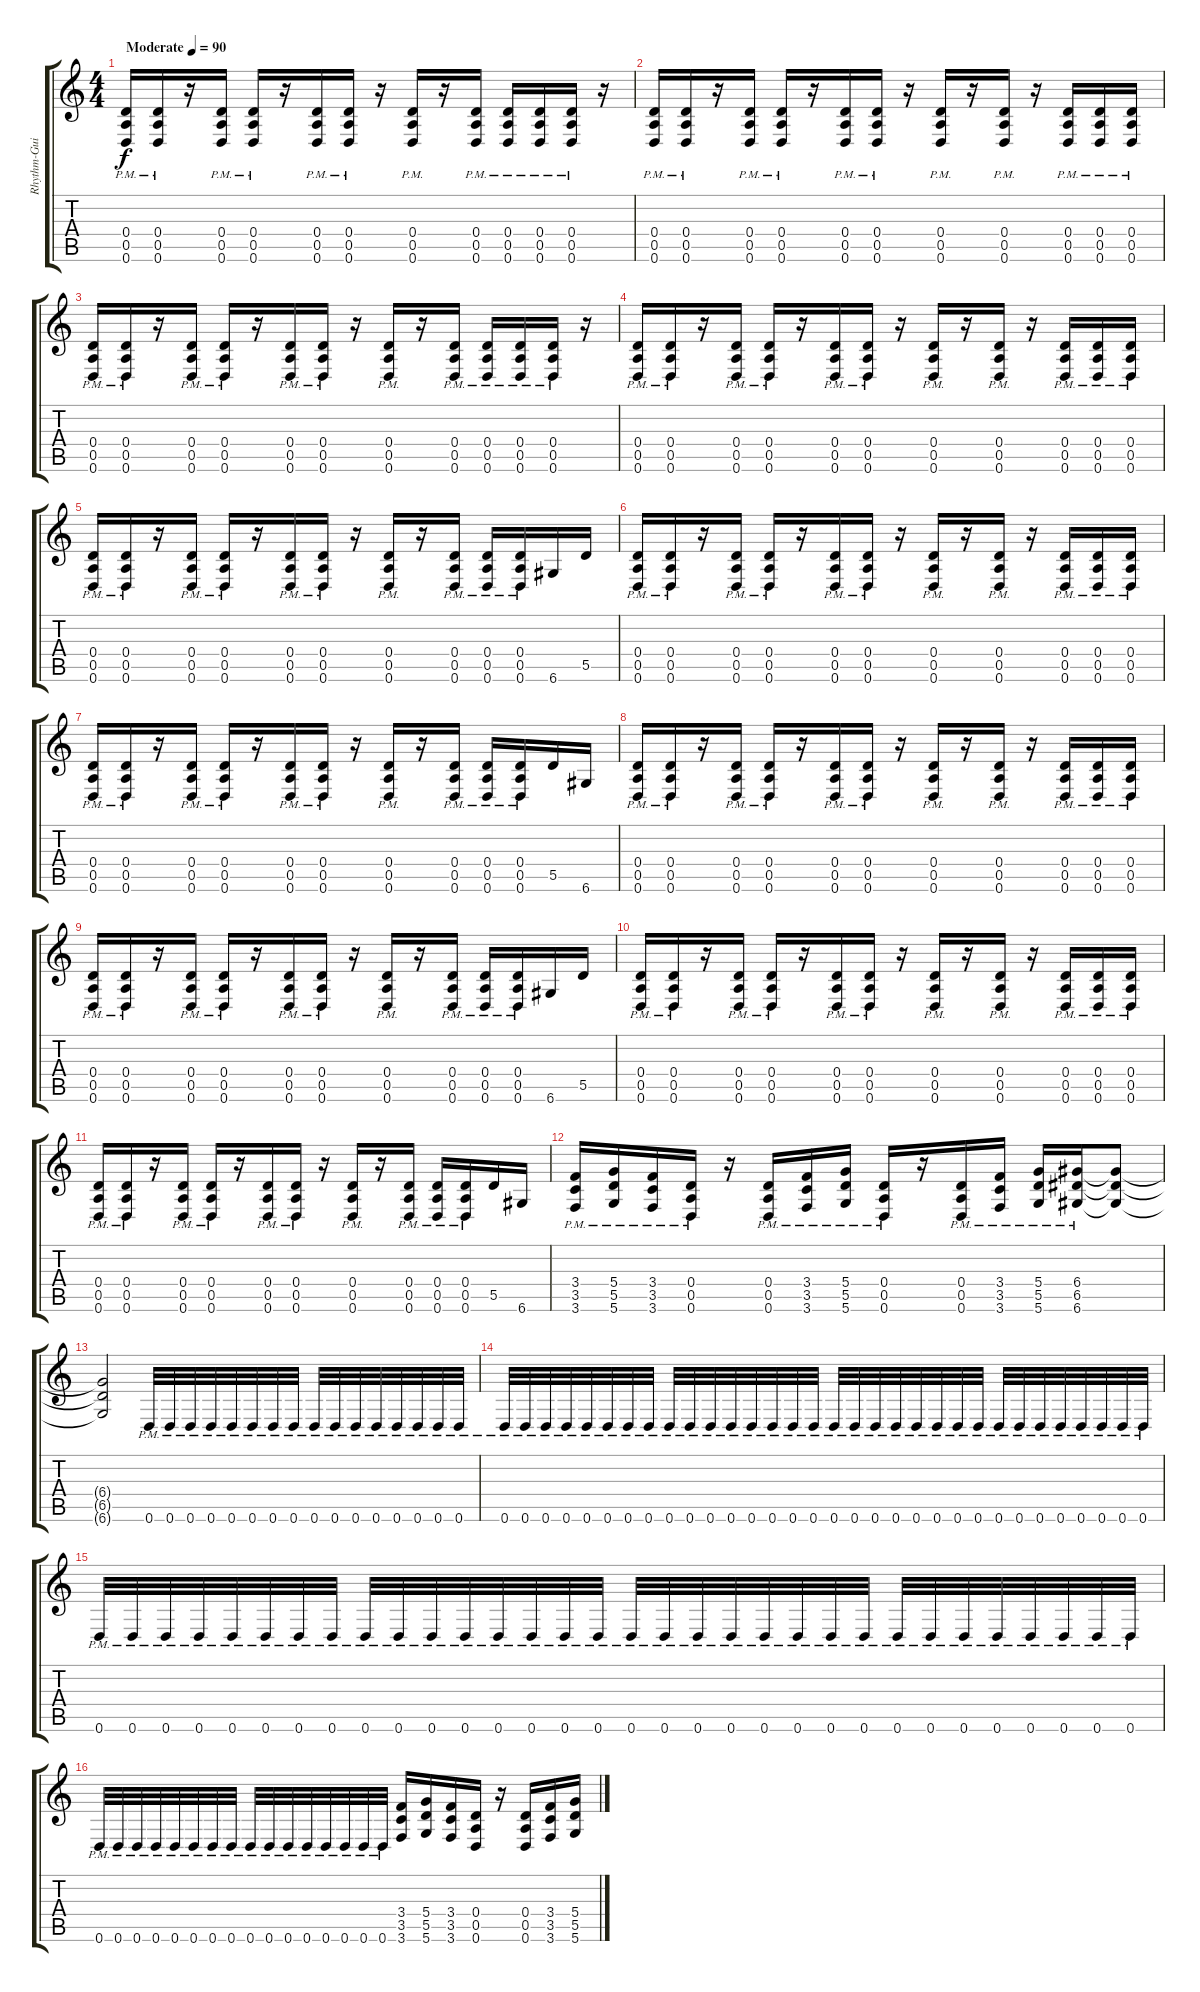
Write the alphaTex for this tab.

\track ("Rhythm-Guitar" "Rhythm-Gui") {instrument overdrivenguitar}
\staff {score tabs}
\tuning (E4 B3 G3 D3 A2 D2) {hide}
\ts (4 4)
\tempo (90 "Moderate")
\clef g2
\ks c
(0.4{pm} 0.5{pm} 0.6{pm}).16{dy f instrument overdrivenguitar} (0.4{pm} 0.5{pm} 0.6{pm}).16 r.16 (0.4{pm} 0.5{pm} 0.6{pm}).16 (0.4{pm} 0.5{pm} 0.6{pm}).16 r.16 (0.4{pm} 0.5{pm} 0.6{pm}).16 (0.4{pm} 0.5{pm} 0.6{pm}).16 r.16 (0.4{pm} 0.5{pm} 0.6{pm}).16 r.16 (0.4{pm} 0.5{pm} 0.6{pm}).16 (0.4{pm} 0.5{pm} 0.6{pm}).16 (0.4{pm} 0.5{pm} 0.6{pm}).16 (0.4{pm} 0.5{pm} 0.6{pm}).16 r.16 |
(0.4{pm} 0.5{pm} 0.6{pm}).16 (0.4{pm} 0.5{pm} 0.6{pm}).16 r.16 (0.4{pm} 0.5{pm} 0.6{pm}).16 (0.4{pm} 0.5{pm} 0.6{pm}).16 r.16 (0.4{pm} 0.5{pm} 0.6{pm}).16 (0.4{pm} 0.5{pm} 0.6{pm}).16 r.16 (0.4{pm} 0.5{pm} 0.6{pm}).16 r.16 (0.4{pm} 0.5{pm} 0.6{pm}).16 r.16 (0.4{pm} 0.5{pm} 0.6{pm}).16 (0.4{pm} 0.5{pm} 0.6{pm}).16 (0.4{pm} 0.5 0.6).16 |
(0.4{pm} 0.5{pm} 0.6{pm}).16 (0.4{pm} 0.5{pm} 0.6{pm}).16 r.16 (0.4{pm} 0.5{pm} 0.6{pm}).16 (0.4{pm} 0.5{pm} 0.6{pm}).16 r.16 (0.4{pm} 0.5{pm} 0.6{pm}).16 (0.4{pm} 0.5{pm} 0.6{pm}).16 r.16 (0.4{pm} 0.5{pm} 0.6{pm}).16 r.16 (0.4{pm} 0.5{pm} 0.6{pm}).16 (0.4{pm} 0.5{pm} 0.6{pm}).16 (0.4{pm} 0.5{pm} 0.6{pm}).16 (0.4{pm} 0.5{pm} 0.6{pm}).16 r.16 |
(0.4{pm} 0.5{pm} 0.6{pm}).16 (0.4{pm} 0.5{pm} 0.6{pm}).16 r.16 (0.4{pm} 0.5{pm} 0.6{pm}).16 (0.4{pm} 0.5{pm} 0.6{pm}).16 r.16 (0.4{pm} 0.5{pm} 0.6{pm}).16 (0.4{pm} 0.5{pm} 0.6{pm}).16 r.16 (0.4{pm} 0.5{pm} 0.6{pm}).16 r.16 (0.4{pm} 0.5{pm} 0.6{pm}).16 r.16 (0.4{pm} 0.5{pm} 0.6{pm}).16 (0.4{pm} 0.5{pm} 0.6{pm}).16 (0.4{pm} 0.5 0.6).16 |
(0.4{pm} 0.5{pm} 0.6{pm}).16 (0.4{pm} 0.5{pm} 0.6{pm}).16 r.16 (0.4{pm} 0.5{pm} 0.6{pm}).16 (0.4{pm} 0.5{pm} 0.6{pm}).16 r.16 (0.4{pm} 0.5{pm} 0.6{pm}).16 (0.4{pm} 0.5{pm} 0.6{pm}).16 r.16 (0.4{pm} 0.5{pm} 0.6{pm}).16 r.16 (0.4{pm} 0.5{pm} 0.6{pm}).16 (0.4{pm} 0.5{pm} 0.6{pm}).16 (0.4{pm} 0.5{pm} 0.6{pm}).16 6.6.16 5.5.16 |
(0.4{pm} 0.5{pm} 0.6{pm}).16 (0.4{pm} 0.5{pm} 0.6{pm}).16 r.16 (0.4{pm} 0.5{pm} 0.6{pm}).16 (0.4{pm} 0.5{pm} 0.6{pm}).16 r.16 (0.4{pm} 0.5{pm} 0.6{pm}).16 (0.4{pm} 0.5{pm} 0.6{pm}).16 r.16 (0.4{pm} 0.5{pm} 0.6{pm}).16 r.16 (0.4{pm} 0.5{pm} 0.6{pm}).16 r.16 (0.4{pm} 0.5{pm} 0.6{pm}).16 (0.4{pm} 0.5{pm} 0.6{pm}).16 (0.4{pm} 0.5 0.6).16 |
(0.4{pm} 0.5{pm} 0.6{pm}).16 (0.4{pm} 0.5{pm} 0.6{pm}).16 r.16 (0.4{pm} 0.5{pm} 0.6{pm}).16 (0.4{pm} 0.5{pm} 0.6{pm}).16 r.16 (0.4{pm} 0.5{pm} 0.6{pm}).16 (0.4{pm} 0.5{pm} 0.6{pm}).16 r.16 (0.4{pm} 0.5{pm} 0.6{pm}).16 r.16 (0.4{pm} 0.5{pm} 0.6{pm}).16 (0.4{pm} 0.5{pm} 0.6{pm}).16 (0.4{pm} 0.5{pm} 0.6{pm}).16 5.5.16 6.6.16 |
(0.4{pm} 0.5{pm} 0.6{pm}).16 (0.4{pm} 0.5{pm} 0.6{pm}).16 r.16 (0.4{pm} 0.5{pm} 0.6{pm}).16 (0.4{pm} 0.5{pm} 0.6{pm}).16 r.16 (0.4{pm} 0.5{pm} 0.6{pm}).16 (0.4{pm} 0.5{pm} 0.6{pm}).16 r.16 (0.4{pm} 0.5{pm} 0.6{pm}).16 r.16 (0.4{pm} 0.5{pm} 0.6{pm}).16 r.16 (0.4{pm} 0.5{pm} 0.6{pm}).16 (0.4{pm} 0.5{pm} 0.6{pm}).16 (0.4{pm} 0.5 0.6).16 |
(0.4{pm} 0.5{pm} 0.6{pm}).16 (0.4{pm} 0.5{pm} 0.6{pm}).16 r.16 (0.4{pm} 0.5{pm} 0.6{pm}).16 (0.4{pm} 0.5{pm} 0.6{pm}).16 r.16 (0.4{pm} 0.5{pm} 0.6{pm}).16 (0.4{pm} 0.5{pm} 0.6{pm}).16 r.16 (0.4{pm} 0.5{pm} 0.6{pm}).16 r.16 (0.4{pm} 0.5{pm} 0.6{pm}).16 (0.4{pm} 0.5{pm} 0.6{pm}).16 (0.4{pm} 0.5{pm} 0.6{pm}).16 6.6.16 5.5.16 |
(0.4{pm} 0.5{pm} 0.6{pm}).16 (0.4{pm} 0.5{pm} 0.6{pm}).16 r.16 (0.4{pm} 0.5{pm} 0.6{pm}).16 (0.4{pm} 0.5{pm} 0.6{pm}).16 r.16 (0.4{pm} 0.5{pm} 0.6{pm}).16 (0.4{pm} 0.5{pm} 0.6{pm}).16 r.16 (0.4{pm} 0.5{pm} 0.6{pm}).16 r.16 (0.4{pm} 0.5{pm} 0.6{pm}).16 r.16 (0.4{pm} 0.5{pm} 0.6{pm}).16 (0.4{pm} 0.5{pm} 0.6{pm}).16 (0.4{pm} 0.5 0.6).16 |
(0.4{pm} 0.5{pm} 0.6{pm}).16 (0.4{pm} 0.5{pm} 0.6{pm}).16 r.16 (0.4{pm} 0.5{pm} 0.6{pm}).16 (0.4{pm} 0.5{pm} 0.6{pm}).16 r.16 (0.4{pm} 0.5{pm} 0.6{pm}).16 (0.4{pm} 0.5{pm} 0.6{pm}).16 r.16 (0.4{pm} 0.5{pm} 0.6{pm}).16 r.16 (0.4{pm} 0.5{pm} 0.6{pm}).16 (0.4{pm} 0.5{pm} 0.6{pm}).16 (0.4{pm} 0.5{pm} 0.6{pm}).16 5.5.16 6.6.16 |
(3.4{pm} 3.5{pm} 3.6{pm}).16 (5.4{pm} 5.5{pm} 5.6{pm}).16 (3.4{pm} 3.5 3.6).16 (0.4{pm} 0.5{pm} 0.6{pm}).16 r.16 (0.4{pm} 0.5{pm} 0.6{pm}).16 (3.4{pm} 3.5{pm} 3.6{pm}).16 (5.4{pm} 5.5 5.6).16 (0.4{pm} 0.5{pm} 0.6{pm}).16 r.16 (0.4{pm} 0.5{pm} 0.6{pm}).16 (3.4{pm} 3.5 3.6).16 (5.4{pm} 5.5{pm} 5.6{pm}).16 (6.4{pm} 6.5 6.6{pm}).16 (6.4{t} 6.5{t} 6.6{t}).8 |
(6.4{t} 6.5{t} 6.6{t}).2 0.6{pm}.32 0.6{pm}.32 0.6{pm}.32 0.6{pm}.32 0.6{pm}.32 0.6{pm}.32 0.6{pm}.32 0.6{pm}.32 0.6{pm}.32 0.6{pm}.32 0.6{pm}.32 0.6{pm}.32 0.6{pm}.32 0.6{pm}.32 0.6{pm}.32 0.6{pm}.32 |
0.6{pm}.32 0.6{pm}.32 0.6{pm}.32 0.6{pm}.32 0.6{pm}.32 0.6{pm}.32 0.6{pm}.32 0.6{pm}.32 0.6{pm}.32 0.6{pm}.32 0.6{pm}.32 0.6{pm}.32 0.6{pm}.32 0.6{pm}.32 0.6{pm}.32 0.6{pm}.32 0.6{pm}.32 0.6{pm}.32 0.6{pm}.32 0.6{pm}.32 0.6{pm}.32 0.6{pm}.32 0.6{pm}.32 0.6{pm}.32 0.6{pm}.32 0.6{pm}.32 0.6{pm}.32 0.6{pm}.32 0.6{pm}.32 0.6{pm}.32 0.6{pm}.32 0.6{pm}.32 |
0.6{pm}.32 0.6{pm}.32 0.6{pm}.32 0.6{pm}.32 0.6{pm}.32 0.6{pm}.32 0.6{pm}.32 0.6{pm}.32 0.6{pm}.32 0.6{pm}.32 0.6{pm}.32 0.6{pm}.32 0.6{pm}.32 0.6{pm}.32 0.6{pm}.32 0.6{pm}.32 0.6{pm}.32 0.6{pm}.32 0.6{pm}.32 0.6{pm}.32 0.6{pm}.32 0.6{pm}.32 0.6{pm}.32 0.6{pm}.32 0.6{pm}.32 0.6{pm}.32 0.6{pm}.32 0.6{pm}.32 0.6{pm}.32 0.6{pm}.32 0.6{pm}.32 0.6{pm}.32 |
0.6{pm}.32 0.6{pm}.32 0.6{pm}.32 0.6{pm}.32 0.6{pm}.32 0.6{pm}.32 0.6{pm}.32 0.6{pm}.32 0.6{pm}.32 0.6{pm}.32 0.6{pm}.32 0.6{pm}.32 0.6{pm}.32 0.6{pm}.32 0.6{pm}.32 0.6{pm}.32 (3.4 3.5 3.6).16 (5.4 5.5 5.6).16 (3.4 3.5 3.6).16 (0.4 0.5 0.6).16 r.16 (0.4 0.5 0.6).16 (3.4 3.5 3.6).16 (5.4 5.5 5.6).16
